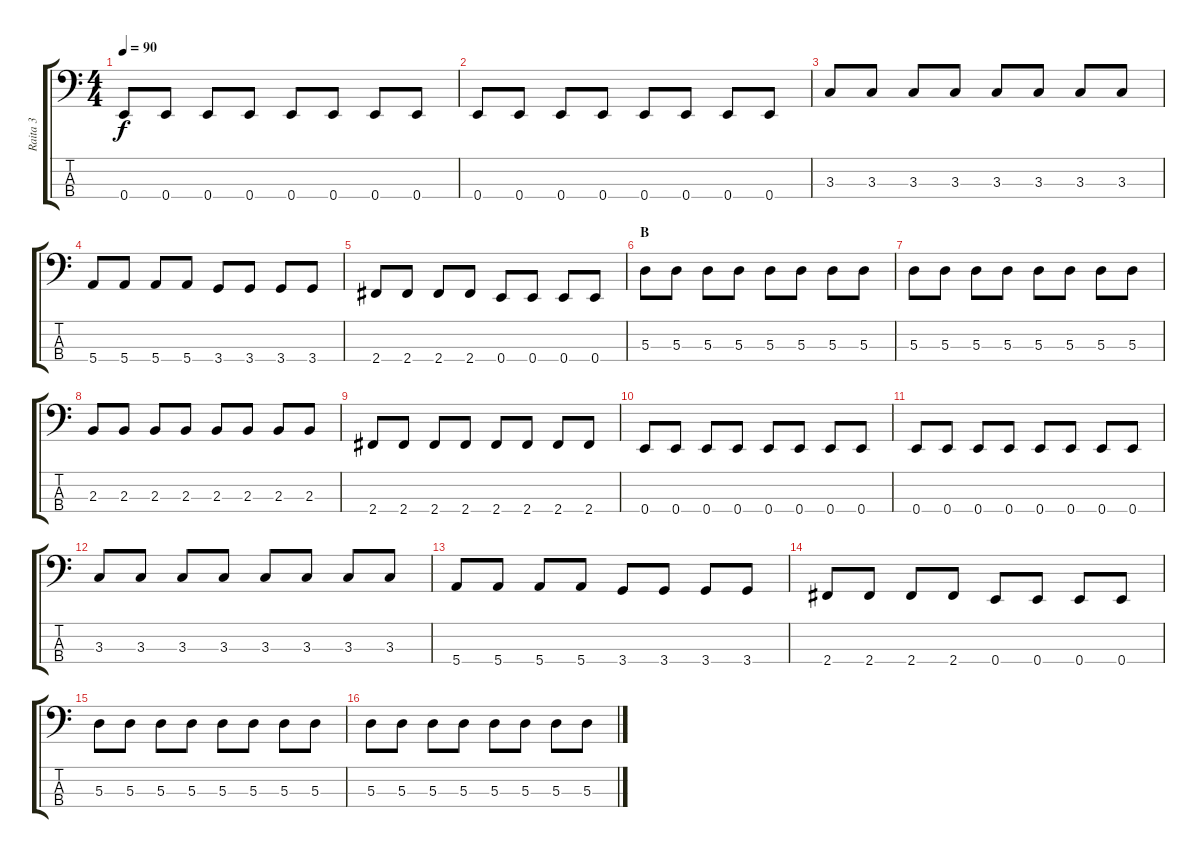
\track ("Raita 3" "Raita 3") {instrument acousticbass}
\staff {score tabs}
\tuning (G2 D2 A1 E1) {hide}
\ts (4 4)
\tempo 90
\clef f4
\ks c
0.4.8{dy f} 0.4.8 0.4.8 0.4.8 0.4.8 0.4.8 0.4.8 0.4.8 |
0.4.8 0.4.8 0.4.8 0.4.8 0.4.8 0.4.8 0.4.8 0.4.8 |
3.3.8 3.3.8 3.3.8 3.3.8 3.3.8 3.3.8 3.3.8 3.3.8 |
5.4.8 5.4.8 5.4.8 5.4.8 3.4.8 3.4.8 3.4.8 3.4.8 |
2.4.8 2.4.8 2.4.8 2.4.8 0.4.8 0.4.8 0.4.8 0.4.8 |
\section ("" "B")
5.3.8 5.3.8 5.3.8 5.3.8 5.3.8 5.3.8 5.3.8 5.3.8 |
5.3.8 5.3.8 5.3.8 5.3.8 5.3.8 5.3.8 5.3.8 5.3.8 |
2.3.8 2.3.8 2.3.8 2.3.8 2.3.8 2.3.8 2.3.8 2.3.8 |
2.4.8 2.4.8 2.4.8 2.4.8 2.4.8 2.4.8 2.4.8 2.4.8 |
0.4.8 0.4.8 0.4.8 0.4.8 0.4.8 0.4.8 0.4.8 0.4.8 |
0.4.8 0.4.8 0.4.8 0.4.8 0.4.8 0.4.8 0.4.8 0.4.8 |
3.3.8 3.3.8 3.3.8 3.3.8 3.3.8 3.3.8 3.3.8 3.3.8 |
5.4.8 5.4.8 5.4.8 5.4.8 3.4.8 3.4.8 3.4.8 3.4.8 |
2.4.8 2.4.8 2.4.8 2.4.8 0.4.8 0.4.8 0.4.8 0.4.8 |
5.3.8 5.3.8 5.3.8 5.3.8 5.3.8 5.3.8 5.3.8 5.3.8 |
5.3.8 5.3.8 5.3.8 5.3.8 5.3.8 5.3.8 5.3.8 5.3.8
